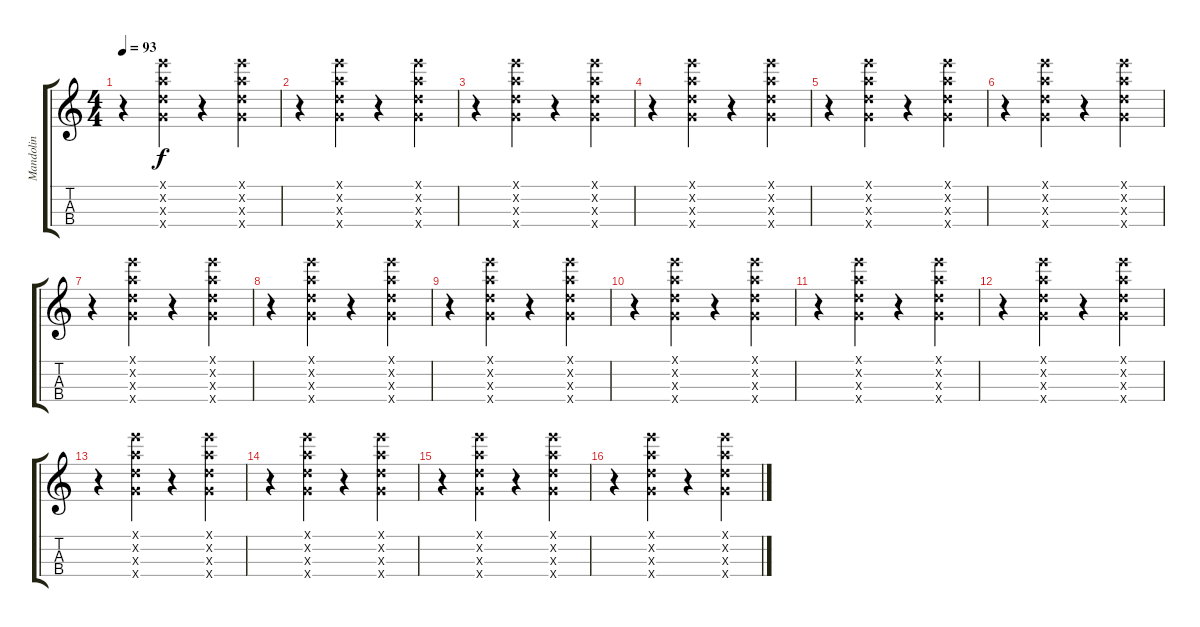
\track ("Mandolin" "Mandolin") {instrument acousticguitarnylon}
\staff {score tabs}
\tuning (E5 A4 D4 G3) {hide}
\ts (4 4)
\tempo 93
\clef g2
\ks c
r.4{dy f} (0.1{x} 0.2{x} 0.3{x} 0.4{x}).4 r.4 (0.1{x} 0.2{x} 0.3{x} 0.4{x}).4 |
r.4 (0.1{x} 0.2{x} 0.3{x} 0.4{x}).4 r.4 (0.1{x} 0.2{x} 0.3{x} 0.4{x}).4 |
r.4 (0.1{x} 0.2{x} 0.3{x} 0.4{x}).4 r.4 (0.1{x} 0.2{x} 0.3{x} 0.4{x}).4 |
r.4 (0.1{x} 0.2{x} 0.3{x} 0.4{x}).4 r.4 (0.1{x} 0.2{x} 0.3{x} 0.4{x}).4 |
r.4 (0.1{x} 0.2{x} 0.3{x} 0.4{x}).4 r.4 (0.1{x} 0.2{x} 0.3{x} 0.4{x}).4 |
r.4 (0.1{x} 0.2{x} 0.3{x} 0.4{x}).4 r.4 (0.1{x} 0.2{x} 0.3{x} 0.4{x}).4 |
r.4 (0.1{x} 0.2{x} 0.3{x} 0.4{x}).4 r.4 (0.1{x} 0.2{x} 0.3{x} 0.4{x}).4 |
r.4 (0.1{x} 0.2{x} 0.3{x} 0.4{x}).4 r.4 (0.1{x} 0.2{x} 0.3{x} 0.4{x}).4 |
r.4 (0.1{x} 0.2{x} 0.3{x} 0.4{x}).4 r.4 (0.1{x} 0.2{x} 0.3{x} 0.4{x}).4 |
r.4 (0.1{x} 0.2{x} 0.3{x} 0.4{x}).4 r.4 (0.1{x} 0.2{x} 0.3{x} 0.4{x}).4 |
r.4 (0.1{x} 0.2{x} 0.3{x} 0.4{x}).4 r.4 (0.1{x} 0.2{x} 0.3{x} 0.4{x}).4 |
r.4 (0.1{x} 0.2{x} 0.3{x} 0.4{x}).4 r.4 (0.1{x} 0.2{x} 0.3{x} 0.4{x}).4 |
r.4 (0.1{x} 0.2{x} 0.3{x} 0.4{x}).4 r.4 (0.1{x} 0.2{x} 0.3{x} 0.4{x}).4 |
r.4 (0.1{x} 0.2{x} 0.3{x} 0.4{x}).4 r.4 (0.1{x} 0.2{x} 0.3{x} 0.4{x}).4 |
r.4 (0.1{x} 0.2{x} 0.3{x} 0.4{x}).4 r.4 (0.1{x} 0.2{x} 0.3{x} 0.4{x}).4 |
r.4 (0.1{x} 0.2{x} 0.3{x} 0.4{x}).4 r.4 (0.1{x} 0.2{x} 0.3{x} 0.4{x}).4
